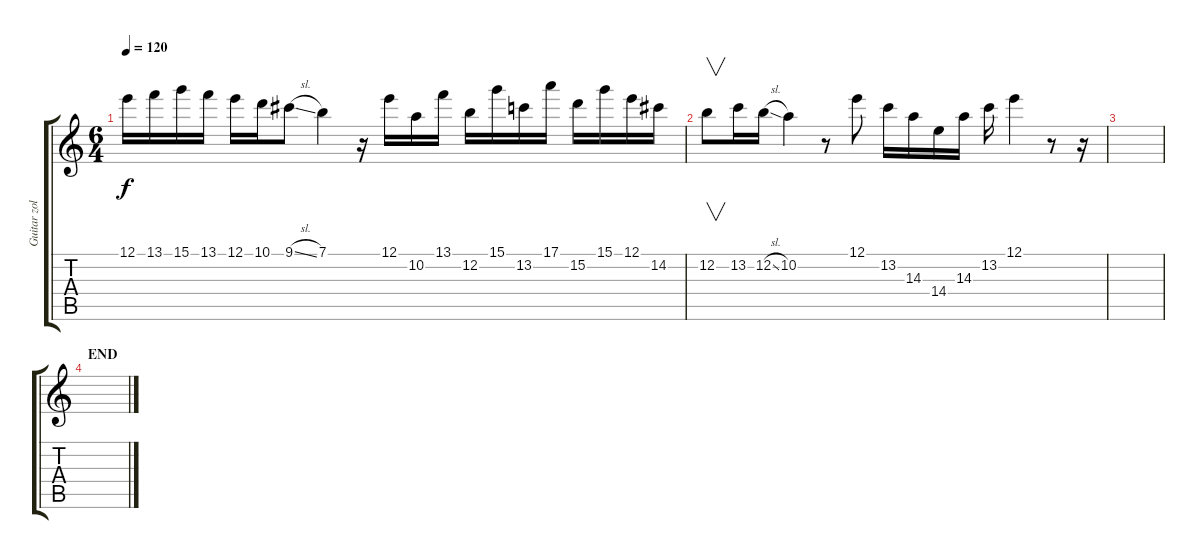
\track ("Guitar zolo1" "Guitar zol") {instrument overdrivenguitar}
\staff {score tabs}
\tuning (E4 B3 G3 D3 A2 E2) {hide}
\ts (6 4)
\tempo 120
\clef g2
\ks c
12.1.16{dy f} 13.1.16 15.1.16 13.1.16 12.1.16 10.1.16 9.1{sl}.8 7.1.4 r.16 12.1.16 10.2.16 13.1.16 12.2.16 15.1.16 13.2.16 17.1.16 15.2.16 15.1.16 12.1.16 14.2.16 |
12.2.8{v} 13.2.16 12.2{sl}.16 10.2.4 r.8 12.1.8 13.2.16 14.3.16 14.4.16 14.3.16 13.2.16 12.1.4 r.8 r.16 |
|
\section ("" "END")
